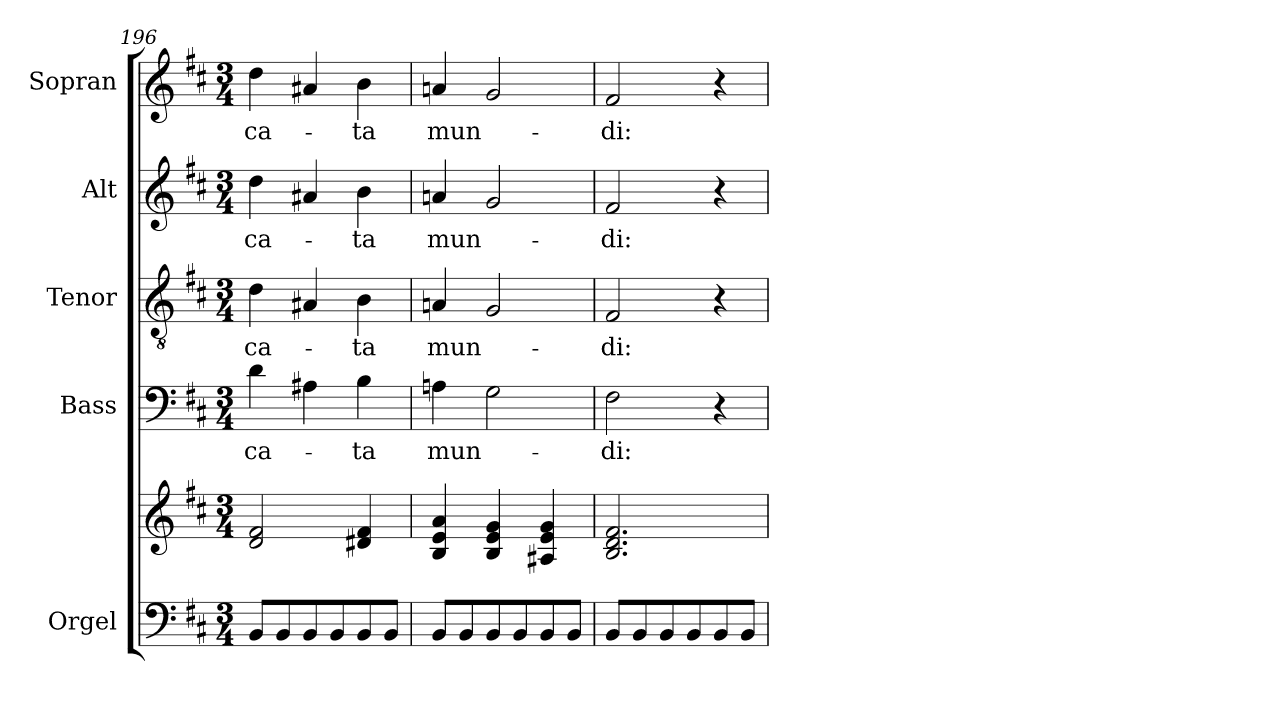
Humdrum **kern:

**kern	**kern	**kern	**text	**kern	**text	**kern	**text	**kern	**text
*part5	*part5	*part4	*part4	*part3	*part3	*part2	*part2	*part1	*part1
*staff6	*staff5	*staff4	*staff4	*staff3	*staff3	*staff2	*staff2	*staff1	*staff1
*I"Orgel	*	*I"Bass	*	*I"Tenor	*	*I"Alt	*	*I"Sopran	*
*I'Org.	*	*I'B.	*	*I'T.	*	*I'A.	*	*I'S.	*
*clefF4	*clefG2	*clefF4	*	*clefGv2	*	*clefG2	*	*clefG2	*
*k[f#c#]	*k[f#c#]	*k[f#c#]	*	*k[f#c#]	*	*k[f#c#]	*	*k[f#c#]	*
*D:	*D:	*D:	*	*D:	*	*D:	*	*D:	*
*M3/4	*M3/4	*M3/4	*	*M3/4	*	*M3/4	*	*M3/4	*
=196	=196	=196	=196	=196	=196	=196	=196	=196	=196
!	!	!	!LO:LY:b	!	!LO:LY:b	!	!LO:LY:b	!	!LO:LY:b
8BB/L	2d/ 2f#/	4d\	-ca-	4d\	-ca-	4dd\	-ca-	4dd\	-ca-
8BB/	.	.	.	.	.	.	.	.	.
8BB/	.	4A#X\	.	4A#X/	.	4a#X/	.	4a#X/	.
8BB/	.	.	.	.	.	.	.	.	.
!	!	!	!LO:LY:b	!	!LO:LY:b	!	!LO:LY:b	!	!LO:LY:b
8BB/	4d#X/ 4f#/	4B\	-ta	4B\	-ta	4b\	-ta	4b\	-ta
8BB/J	.	.	.	.	.	.	.	.	.
=197	=197	=197	=197	=197	=197	=197	=197	=197	=197
!	!	!	!LO:LY:b	!	!LO:LY:b	!	!LO:LY:b	!	!LO:LY:b
8BB/L	4B/ 4e/ 4a/	4An\	mun-	4An/	mun-	4an/	mun-	4an/	mun-
8BB/	.	.	.	.	.	.	.	.	.
8BB/	4B/ 4e/ 4g/	2G\	.	2G/	.	2g/	.	2g/	.
8BB/	.	.	.	.	.	.	.	.	.
8BB/	4A#X/ 4e/ 4g/	.	.	.	.	.	.	.	.
8BB/J	.	.	.	.	.	.	.	.	.
=198	=198	=198	=198	=198	=198	=198	=198	=198	=198
!	!	!	!LO:LY:b	!	!LO:LY:b	!	!LO:LY:b	!	!LO:LY:b
8BB/L	2.B/ 2.d/ 2.f#/	2F#\	-di:	2F#/	-di:	2f#/	-di:	2f#/	-di:
8BB/	.	.	.	.	.	.	.	.	.
8BB/	.	.	.	.	.	.	.	.	.
8BB/	.	.	.	.	.	.	.	.	.
8BB/	.	4r	.	4r	.	4r	.	4r	.
8BB/J	.	.	.	.	.	.	.	.	.
=	=	=	=	=	=	=	=	=	=
*-	*-	*-	*-	*-	*-	*-	*-	*-	*-
